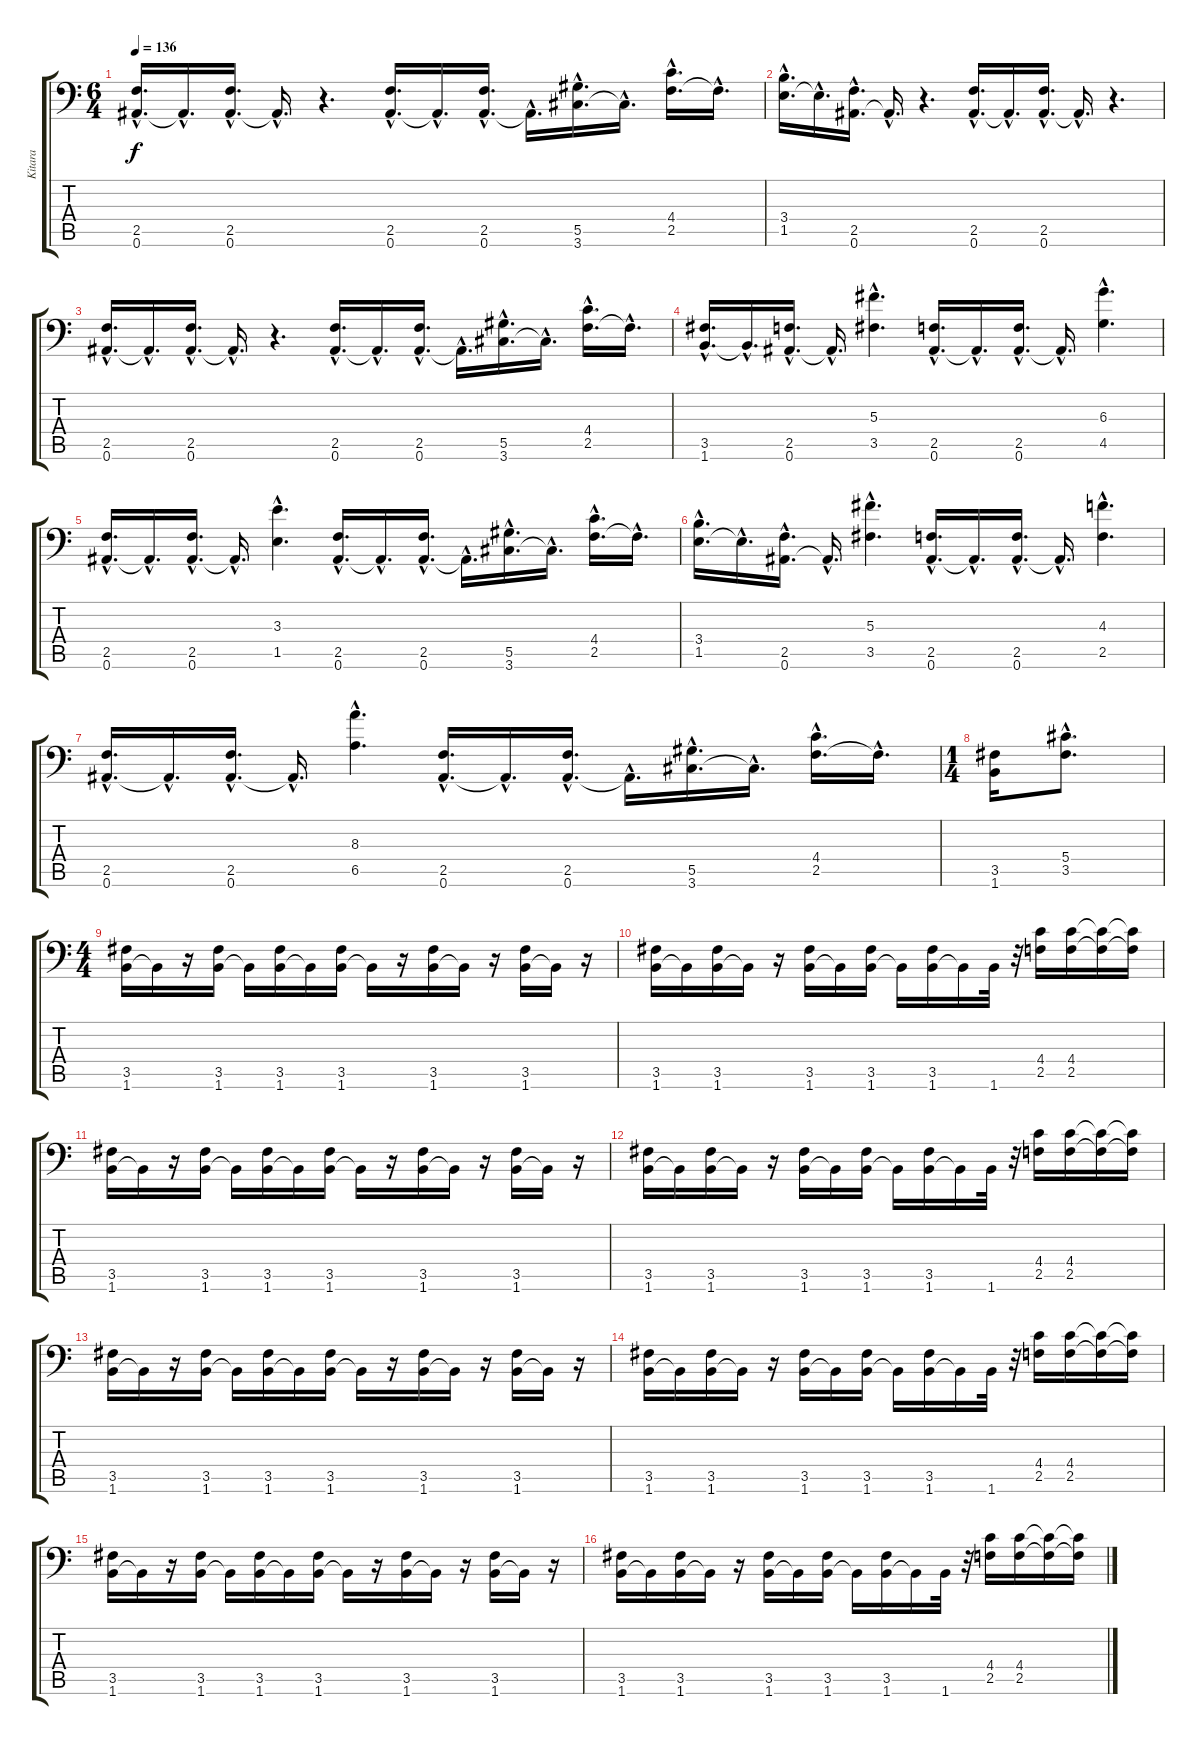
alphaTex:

\track ("Kitara" "Kitara") {instrument distortionguitar}
\staff {score tabs}
\tuning (Bb3 F3 Db3 Ab2 Eb2 Bb1) {hide}
\ts (6 4)
\tempo 136
\clef f4
\ks c
(2.5{hac} 0.6{hac}).16{d dy f} 0.6{hac t}.16{d} (2.5{hac} 0.6{hac}).16{d} 0.6{hac t}.16{d} r.4{d} (2.5{hac} 0.6{hac}).16{d} 0.6{hac t}.16{d} (2.5{hac} 0.6{hac}).16{d} 0.6{hac t}.16{d} (5.5{hac} 3.6{hac}).16{d} 3.6{hac t}.16{d} (4.4{hac} 2.5{hac}).16{d} 2.5{hac t}.16{d} |
(3.4{hac} 1.5{hac}).16{d} 1.5{hac t}.16{d} (2.5{hac} 0.6{hac}).16{d} 0.6{hac t}.16{d} r.4{d} (2.5{hac} 0.6{hac}).16{d} 0.6{hac t}.16{d} (2.5{hac} 0.6{hac}).16{d} 0.6{hac t}.16{d} r.4{d} |
(2.5{hac} 0.6{hac}).16{d} 0.6{hac t}.16{d} (2.5{hac} 0.6{hac}).16{d} 0.6{hac t}.16{d} r.4{d} (2.5{hac} 0.6{hac}).16{d} 0.6{hac t}.16{d} (2.5{hac} 0.6{hac}).16{d} 0.6{hac t}.16{d} (5.5{hac} 3.6{hac}).16{d} 3.6{hac t}.16{d} (4.4{hac} 2.5{hac}).16{d} 2.5{hac t}.16{d} |
(3.5{hac} 1.6{hac}).16{d} 1.6{hac t}.16{d} (2.5{hac} 0.6{hac}).16{d} 0.6{hac t}.16{d} (5.3{hac} 3.5{hac}).4{d} (2.5{hac} 0.6{hac}).16{d} 0.6{hac t}.16{d} (2.5{hac} 0.6{hac}).16{d} 0.6{hac t}.16{d} (6.3{hac} 4.5{hac}).4{d} |
(2.5{hac} 0.6{hac}).16{d} 0.6{hac t}.16{d} (2.5{hac} 0.6{hac}).16{d} 0.6{hac t}.16{d} (3.3{hac} 1.5{hac}).4{d} (2.5{hac} 0.6{hac}).16{d} 0.6{hac t}.16{d} (2.5{hac} 0.6{hac}).16{d} 0.6{hac t}.16{d} (5.5{hac} 3.6{hac}).16{d} 3.6{hac t}.16{d} (4.4{hac} 2.5{hac}).16{d} 2.5{hac t}.16{d} |
(3.4{hac} 1.5{hac}).16{d} 1.5{hac t}.16{d} (2.5{hac} 0.6{hac}).16{d} 0.6{hac t}.16{d} (5.3{hac} 3.5{hac}).4{d} (2.5{hac} 0.6{hac}).16{d} 0.6{hac t}.16{d} (2.5{hac} 0.6{hac}).16{d} 0.6{hac t}.16{d} (4.3{hac} 2.5{hac}).4{d} |
(2.5{hac} 0.6{hac}).16{d} 0.6{hac t}.16{d} (2.5{hac} 0.6{hac}).16{d} 0.6{hac t}.16{d} (8.3{hac} 6.5{hac}).4{d} (2.5{hac} 0.6{hac}).16{d} 0.6{hac t}.16{d} (2.5{hac} 0.6{hac}).16{d} 0.6{hac t}.16{d} (5.5{hac} 3.6{hac}).16{d} 3.6{hac t}.16{d} (4.4{hac} 2.5{hac}).16{d} 2.5{hac t}.16{d} |
\ts (1 4)
(3.5 1.6).16 (5.4{hac} 3.5{hac}).8{d} |
\ts (4 4)
(3.5 1.6).16 1.6{t}.16 r.16 (3.5 1.6).16 1.6{t}.16 (3.5 1.6).16 1.6{t}.16 (3.5 1.6).16 1.6{t}.16 r.16 (3.5 1.6).16 1.6{t}.16 r.16 (3.5 1.6).16 1.6{t}.16 r.16 |
(3.5 1.6).16 1.6{t}.16 (3.5 1.6).16 1.6{t}.16 r.16 (3.5 1.6).16 1.6{t}.16 (3.5 1.6).16 1.6{t}.16 (3.5 1.6).16 1.6{t}.16 1.6.32 r.32 (4.4 2.5).16 (4.4 2.5).16 (4.4{t} 2.5{t}).16 (4.4{t} 2.5{t}).16 |
(3.5 1.6).16 1.6{t}.16 r.16 (3.5 1.6).16 1.6{t}.16 (3.5 1.6).16 1.6{t}.16 (3.5 1.6).16 1.6{t}.16 r.16 (3.5 1.6).16 1.6{t}.16 r.16 (3.5 1.6).16 1.6{t}.16 r.16 |
(3.5 1.6).16 1.6{t}.16 (3.5 1.6).16 1.6{t}.16 r.16 (3.5 1.6).16 1.6{t}.16 (3.5 1.6).16 1.6{t}.16 (3.5 1.6).16 1.6{t}.16 1.6.32 r.32 (4.4 2.5).16 (4.4 2.5).16 (4.4{t} 2.5{t}).16 (4.4{t} 2.5{t}).16 |
(3.5 1.6).16 1.6{t}.16 r.16 (3.5 1.6).16 1.6{t}.16 (3.5 1.6).16 1.6{t}.16 (3.5 1.6).16 1.6{t}.16 r.16 (3.5 1.6).16 1.6{t}.16 r.16 (3.5 1.6).16 1.6{t}.16 r.16 |
(3.5 1.6).16 1.6{t}.16 (3.5 1.6).16 1.6{t}.16 r.16 (3.5 1.6).16 1.6{t}.16 (3.5 1.6).16 1.6{t}.16 (3.5 1.6).16 1.6{t}.16 1.6.32 r.32 (4.4 2.5).16 (4.4 2.5).16 (4.4{t} 2.5{t}).16 (4.4{t} 2.5{t}).16 |
(3.5 1.6).16 1.6{t}.16 r.16 (3.5 1.6).16 1.6{t}.16 (3.5 1.6).16 1.6{t}.16 (3.5 1.6).16 1.6{t}.16 r.16 (3.5 1.6).16 1.6{t}.16 r.16 (3.5 1.6).16 1.6{t}.16 r.16 |
(3.5 1.6).16 1.6{t}.16 (3.5 1.6).16 1.6{t}.16 r.16 (3.5 1.6).16 1.6{t}.16 (3.5 1.6).16 1.6{t}.16 (3.5 1.6).16 1.6{t}.16 1.6.32 r.32 (4.4 2.5).16 (4.4 2.5).16 (4.4{t} 2.5{t}).16 (4.4{t} 2.5{t}).16
